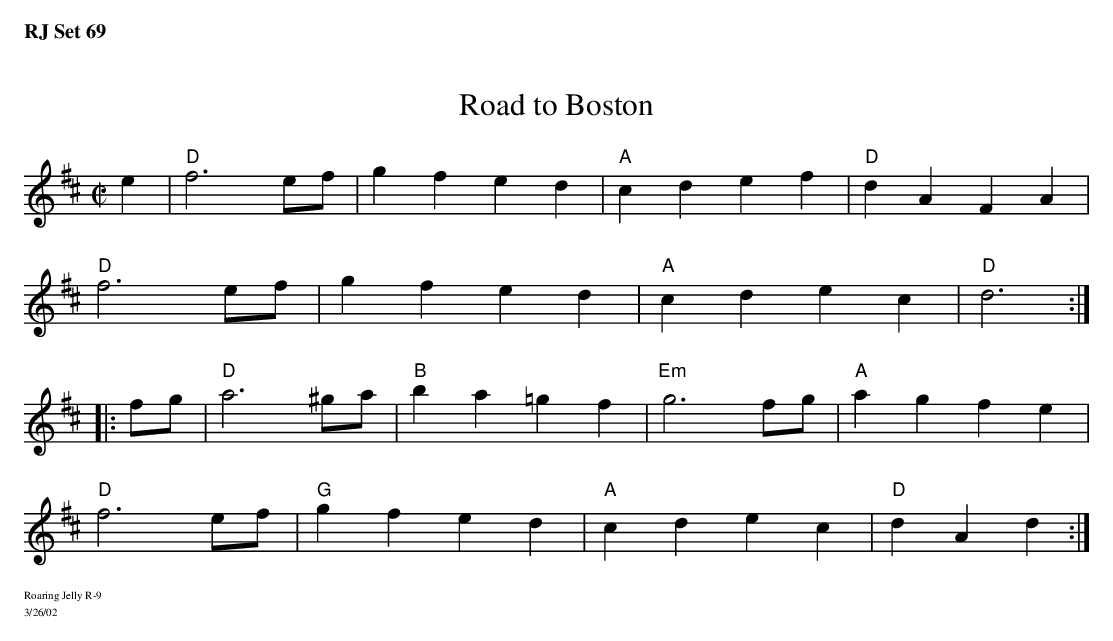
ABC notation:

X:1
T: Road to Boston
M: C|
K: D
e2| "D"f6 ef| g2f2 e2d2| "A"c2d2 e2f2| "D"d2A2 F2A2|
    "D"f6 ef| g2f2 e2d2| "A"c2d2 e2c2| "D"d6 :|
|:\
fg| "D"a6 ^ga| "B"b2a2 =g2f2| "Em"g6 fg| "A"a2g2 f2e2|
    "D"f6 ef| "G"g2f2 e2d2| "A"c2d2 e2c2| "D"d2A2 d2 :|
